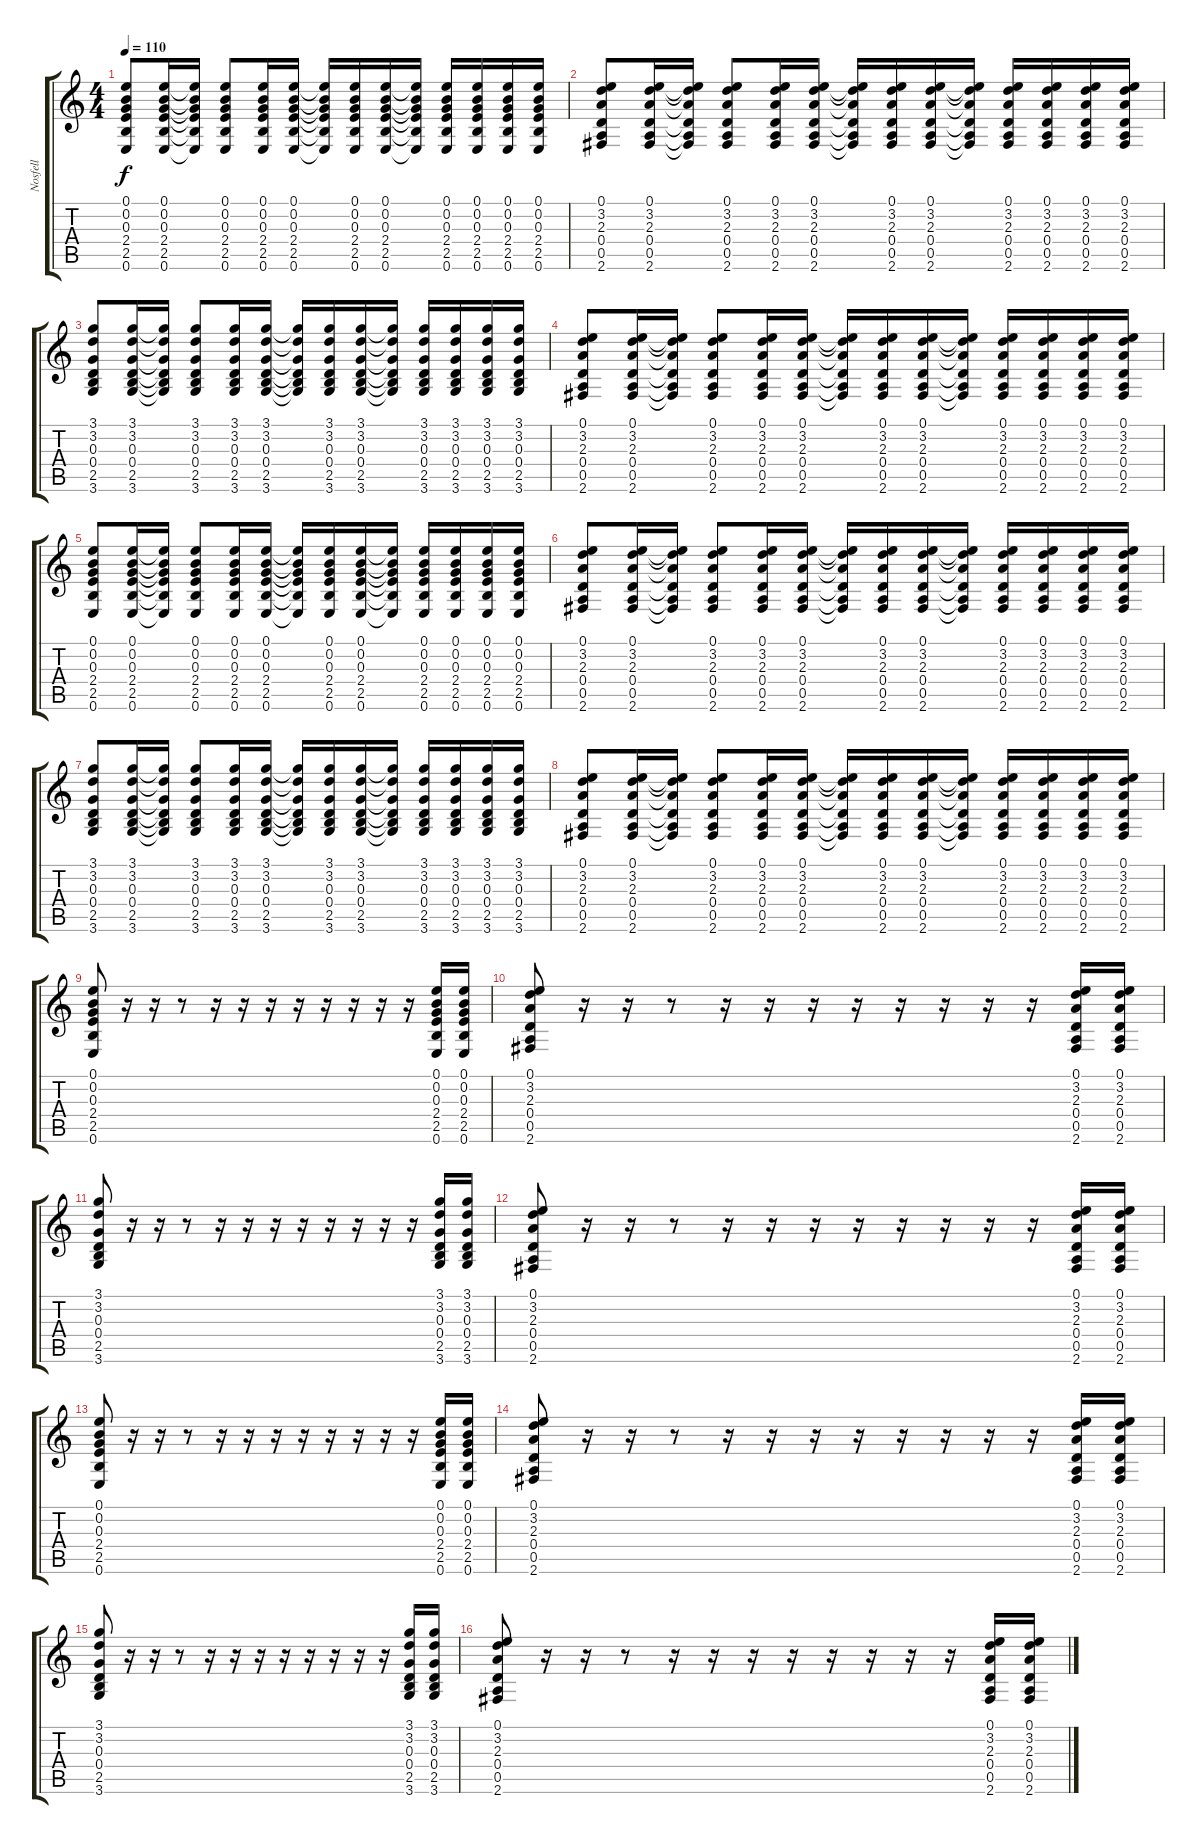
\track ("Nosfell" "Nosfell") {instrument acousticguitarnylon}
\staff {score tabs}
\tuning (E4 B3 G3 D3 A2 E2) {hide}
\ts (4 4)
\tempo 110
\clef g2
\ks c
(0.1 0.2 0.3 2.4 2.5 0.6).8{dy f} (0.1 0.2 0.3 2.4 2.5 0.6).16 (0.1{t} 0.2{t} 0.3{t} 2.4{t} 2.5{t} 0.6{t}).16 (0.1 0.2 0.3 2.4 2.5 0.6).8 (0.1 0.2 0.3 2.4 2.5 0.6).16 (0.1 0.2 0.3 2.4 2.5 0.6).16 (0.1{t} 0.2{t} 0.3{t} 2.4{t} 2.5{t} 0.6{t}).16 (0.1 0.2 0.3 2.4 2.5 0.6).16 (0.1 0.2 0.3 2.4 2.5 0.6).16 (0.1{t} 0.2{t} 0.3{t} 2.4{t} 2.5{t} 0.6{t}).16 (0.1 0.2 0.3 2.4 2.5 0.6).16 (0.1 0.2 0.3 2.4 2.5 0.6).16 (0.1 0.2 0.3 2.4 2.5 0.6).16 (0.1 0.2 0.3 2.4 2.5 0.6).16 |
(0.1 3.2 2.3 0.4 0.5 2.6).8 (0.1 3.2 2.3 0.4 0.5 2.6).16 (0.1{t} 3.2{t} 2.3{t} 0.4{t} 0.5{t} 2.6{t}).16 (0.1 3.2 2.3 0.4 0.5 2.6).8 (0.1 3.2 2.3 0.4 0.5 2.6).16 (0.1 3.2 2.3 0.4 0.5 2.6).16 (0.1{t} 3.2{t} 2.3{t} 0.4{t} 0.5{t} 2.6{t}).16 (0.1 3.2 2.3 0.4 0.5 2.6).16 (0.1 3.2 2.3 0.4 0.5 2.6).16 (0.1{t} 3.2{t} 2.3{t} 0.4{t} 0.5{t} 2.6{t}).16 (0.1 3.2 2.3 0.4 0.5 2.6).16 (0.1 3.2 2.3 0.4 0.5 2.6).16 (0.1 3.2 2.3 0.4 0.5 2.6).16 (0.1 3.2 2.3 0.4 0.5 2.6).16 |
(3.1 3.2 0.3 0.4 2.5 3.6).8 (3.1 3.2 0.3 0.4 2.5 3.6).16 (3.1{t} 3.2{t} 0.3{t} 0.4{t} 2.5{t} 3.6{t}).16 (3.1 3.2 0.3 0.4 2.5 3.6).8 (3.1 3.2 0.3 0.4 2.5 3.6).16 (3.1 3.2 0.3 0.4 2.5 3.6).16 (3.1{t} 3.2{t} 0.3{t} 0.4{t} 2.5{t} 3.6{t}).16 (3.1 3.2 0.3 0.4 2.5 3.6).16 (3.1 3.2 0.3 0.4 2.5 3.6).16 (3.1{t} 3.2{t} 0.3{t} 0.4{t} 2.5{t} 3.6{t}).16 (3.1 3.2 0.3 0.4 2.5 3.6).16 (3.1 3.2 0.3 0.4 2.5 3.6).16 (3.1 3.2 0.3 0.4 2.5 3.6).16 (3.1 3.2 0.3 0.4 2.5 3.6).16 |
(0.1 3.2 2.3 0.4 0.5 2.6).8 (0.1 3.2 2.3 0.4 0.5 2.6).16 (0.1{t} 3.2{t} 2.3{t} 0.4{t} 0.5{t} 2.6{t}).16 (0.1 3.2 2.3 0.4 0.5 2.6).8 (0.1 3.2 2.3 0.4 0.5 2.6).16 (0.1 3.2 2.3 0.4 0.5 2.6).16 (0.1{t} 3.2{t} 2.3{t} 0.4{t} 0.5{t} 2.6{t}).16 (0.1 3.2 2.3 0.4 0.5 2.6).16 (0.1 3.2 2.3 0.4 0.5 2.6).16 (0.1{t} 3.2{t} 2.3{t} 0.4{t} 0.5{t} 2.6{t}).16 (0.1 3.2 2.3 0.4 0.5 2.6).16 (0.1 3.2 2.3 0.4 0.5 2.6).16 (0.1 3.2 2.3 0.4 0.5 2.6).16 (0.1 3.2 2.3 0.4 0.5 2.6).16 |
(0.1 0.2 0.3 2.4 2.5 0.6).8 (0.1 0.2 0.3 2.4 2.5 0.6).16 (0.1{t} 0.2{t} 0.3{t} 2.4{t} 2.5{t} 0.6{t}).16 (0.1 0.2 0.3 2.4 2.5 0.6).8 (0.1 0.2 0.3 2.4 2.5 0.6).16 (0.1 0.2 0.3 2.4 2.5 0.6).16 (0.1{t} 0.2{t} 0.3{t} 2.4{t} 2.5{t} 0.6{t}).16 (0.1 0.2 0.3 2.4 2.5 0.6).16 (0.1 0.2 0.3 2.4 2.5 0.6).16 (0.1{t} 0.2{t} 0.3{t} 2.4{t} 2.5{t} 0.6{t}).16 (0.1 0.2 0.3 2.4 2.5 0.6).16 (0.1 0.2 0.3 2.4 2.5 0.6).16 (0.1 0.2 0.3 2.4 2.5 0.6).16 (0.1 0.2 0.3 2.4 2.5 0.6).16 |
(0.1 3.2 2.3 0.4 0.5 2.6).8 (0.1 3.2 2.3 0.4 0.5 2.6).16 (0.1{t} 3.2{t} 2.3{t} 0.4{t} 0.5{t} 2.6{t}).16 (0.1 3.2 2.3 0.4 0.5 2.6).8 (0.1 3.2 2.3 0.4 0.5 2.6).16 (0.1 3.2 2.3 0.4 0.5 2.6).16 (0.1{t} 3.2{t} 2.3{t} 0.4{t} 0.5{t} 2.6{t}).16 (0.1 3.2 2.3 0.4 0.5 2.6).16 (0.1 3.2 2.3 0.4 0.5 2.6).16 (0.1{t} 3.2{t} 2.3{t} 0.4{t} 0.5{t} 2.6{t}).16 (0.1 3.2 2.3 0.4 0.5 2.6).16 (0.1 3.2 2.3 0.4 0.5 2.6).16 (0.1 3.2 2.3 0.4 0.5 2.6).16 (0.1 3.2 2.3 0.4 0.5 2.6).16 |
(3.1 3.2 0.3 0.4 2.5 3.6).8 (3.1 3.2 0.3 0.4 2.5 3.6).16 (3.1{t} 3.2{t} 0.3{t} 0.4{t} 2.5{t} 3.6{t}).16 (3.1 3.2 0.3 0.4 2.5 3.6).8 (3.1 3.2 0.3 0.4 2.5 3.6).16 (3.1 3.2 0.3 0.4 2.5 3.6).16 (3.1{t} 3.2{t} 0.3{t} 0.4{t} 2.5{t} 3.6{t}).16 (3.1 3.2 0.3 0.4 2.5 3.6).16 (3.1 3.2 0.3 0.4 2.5 3.6).16 (3.1{t} 3.2{t} 0.3{t} 0.4{t} 2.5{t} 3.6{t}).16 (3.1 3.2 0.3 0.4 2.5 3.6).16 (3.1 3.2 0.3 0.4 2.5 3.6).16 (3.1 3.2 0.3 0.4 2.5 3.6).16 (3.1 3.2 0.3 0.4 2.5 3.6).16 |
(0.1 3.2 2.3 0.4 0.5 2.6).8 (0.1 3.2 2.3 0.4 0.5 2.6).16 (0.1{t} 3.2{t} 2.3{t} 0.4{t} 0.5{t} 2.6{t}).16 (0.1 3.2 2.3 0.4 0.5 2.6).8 (0.1 3.2 2.3 0.4 0.5 2.6).16 (0.1 3.2 2.3 0.4 0.5 2.6).16 (0.1{t} 3.2{t} 2.3{t} 0.4{t} 0.5{t} 2.6{t}).16 (0.1 3.2 2.3 0.4 0.5 2.6).16 (0.1 3.2 2.3 0.4 0.5 2.6).16 (0.1{t} 3.2{t} 2.3{t} 0.4{t} 0.5{t} 2.6{t}).16 (0.1 3.2 2.3 0.4 0.5 2.6).16 (0.1 3.2 2.3 0.4 0.5 2.6).16 (0.1 3.2 2.3 0.4 0.5 2.6).16 (0.1 3.2 2.3 0.4 0.5 2.6).16 |
(0.1 0.2 0.3 2.4 2.5 0.6).8 r.16 r.16 r.8 r.16 r.16 r.16 r.16 r.16 r.16 r.16 r.16 (0.1 0.2 0.3 2.4 2.5 0.6).16 (0.1 0.2 0.3 2.4 2.5 0.6).16 |
(0.1 3.2 2.3 0.4 0.5 2.6).8 r.16 r.16 r.8 r.16 r.16 r.16 r.16 r.16 r.16 r.16 r.16 (0.1 3.2 2.3 0.4 0.5 2.6).16 (0.1 3.2 2.3 0.4 0.5 2.6).16 |
(3.1 3.2 0.3 0.4 2.5 3.6).8 r.16 r.16 r.8 r.16 r.16 r.16 r.16 r.16 r.16 r.16 r.16 (3.1 3.2 0.3 0.4 2.5 3.6).16 (3.1 3.2 0.3 0.4 2.5 3.6).16 |
(0.1 3.2 2.3 0.4 0.5 2.6).8 r.16 r.16 r.8 r.16 r.16 r.16 r.16 r.16 r.16 r.16 r.16 (0.1 3.2 2.3 0.4 0.5 2.6).16 (0.1 3.2 2.3 0.4 0.5 2.6).16 |
(0.1 0.2 0.3 2.4 2.5 0.6).8 r.16 r.16 r.8 r.16 r.16 r.16 r.16 r.16 r.16 r.16 r.16 (0.1 0.2 0.3 2.4 2.5 0.6).16 (0.1 0.2 0.3 2.4 2.5 0.6).16 |
(0.1 3.2 2.3 0.4 0.5 2.6).8 r.16 r.16 r.8 r.16 r.16 r.16 r.16 r.16 r.16 r.16 r.16 (0.1 3.2 2.3 0.4 0.5 2.6).16 (0.1 3.2 2.3 0.4 0.5 2.6).16 |
(3.1 3.2 0.3 0.4 2.5 3.6).8 r.16 r.16 r.8 r.16 r.16 r.16 r.16 r.16 r.16 r.16 r.16 (3.1 3.2 0.3 0.4 2.5 3.6).16 (3.1 3.2 0.3 0.4 2.5 3.6).16 |
(0.1 3.2 2.3 0.4 0.5 2.6).8 r.16 r.16 r.8 r.16 r.16 r.16 r.16 r.16 r.16 r.16 r.16 (0.1 3.2 2.3 0.4 0.5 2.6).16 (0.1 3.2 2.3 0.4 0.5 2.6).16
